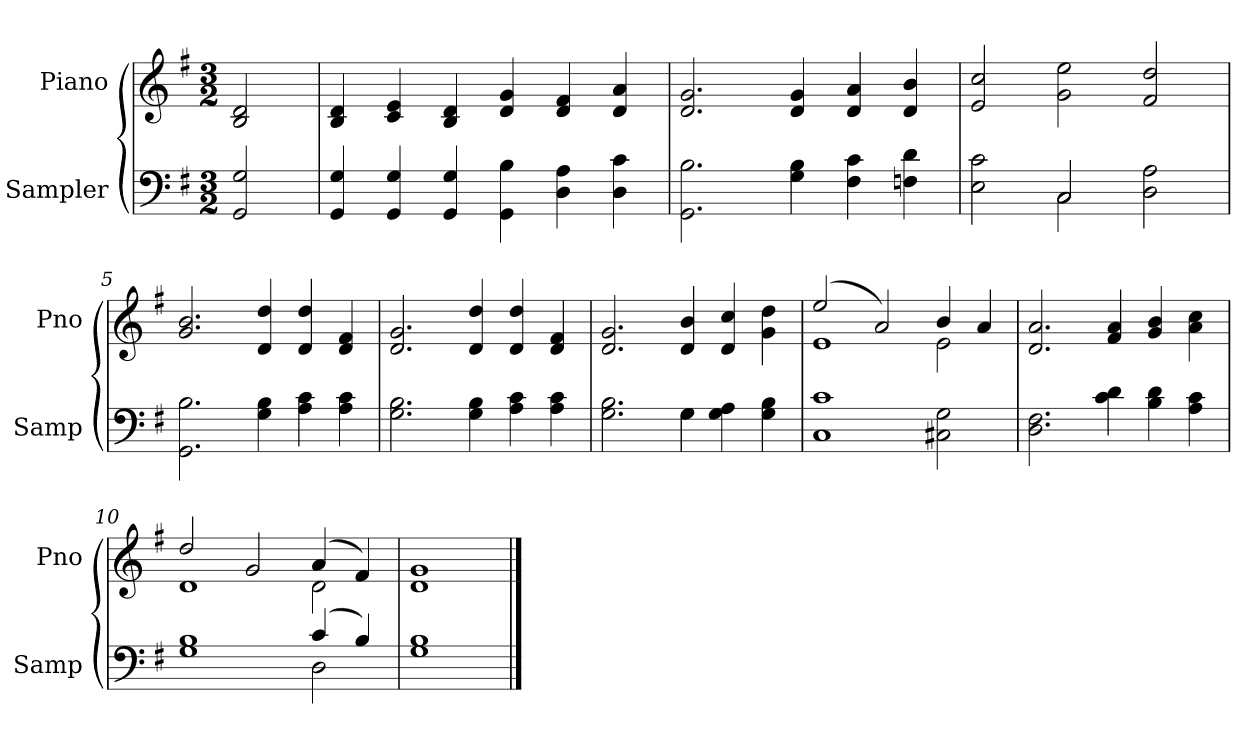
**kern	**kern
*part2	*part1
*staff2	*staff1
*I"Sampler	*I"Piano
*I'Samp	*I'Pno
*clefF4	*clefG2
*k[f#]	*k[f#]
*G:	*G:
*M3/2	*M3/2
=1	=1
2GG 2G	2B 2d
=2	=2
4GG 4G	4B 4d
4GG 4G	4c 4e
4GG 4G	4B 4d
4GG 4B	4d 4g
4D 4A	4d 4f#
4D 4c	4d 4a
=3	=3
2.GG 2.B	2.d 2.g
4G 4B	4d 4g
4F# 4c	4d 4a
4Fn 4d	4d 4b
=4	=4
*^	*
2E 2c	2ryy	2e 2cc
2C/	2C	2g 2ee
2D 2A	2ryy	2f# 2dd
*v	*v	*
=5	=5
2.GG 2.B	2.g 2.b
4G 4B	4d 4dd
4A 4c	4d 4dd
4A 4c	4d 4f#
=6	=6
2.G 2.B	2.d 2.g
4G 4B	4d 4dd
4A 4c	4d 4dd
4A 4c	4d 4f#
=7	=7
*^	*
2.G 2.B	2.ryy	2.d 2.g
4G\	4G	4d 4b
4G 4A	2ryy	4d 4cc
4G 4B	.	4g 4dd
*v	*v	*
=8	=8
*	*^
1C 1c	(2ee/	1e
.	2a/)	.
2C#X 2G	4b/	2e
.	4a/	.
*	*v	*v
=9	=9
2.D 2.F#	2.d 2.a
4c 4d	4f# 4a
4B 4d	4g 4b
4A 4c	4a 4cc
=10	=10
*^	*^
1G 1B	1ryy	2dd/	1d
.	.	2g/	.
(4c/	2D	(4a/	2d
4B/)	.	4f#/)	.
*v	*v	*	*
*	*v	*v
=11	=11
1G 1B	1d 1g
==	==
*-	*-
